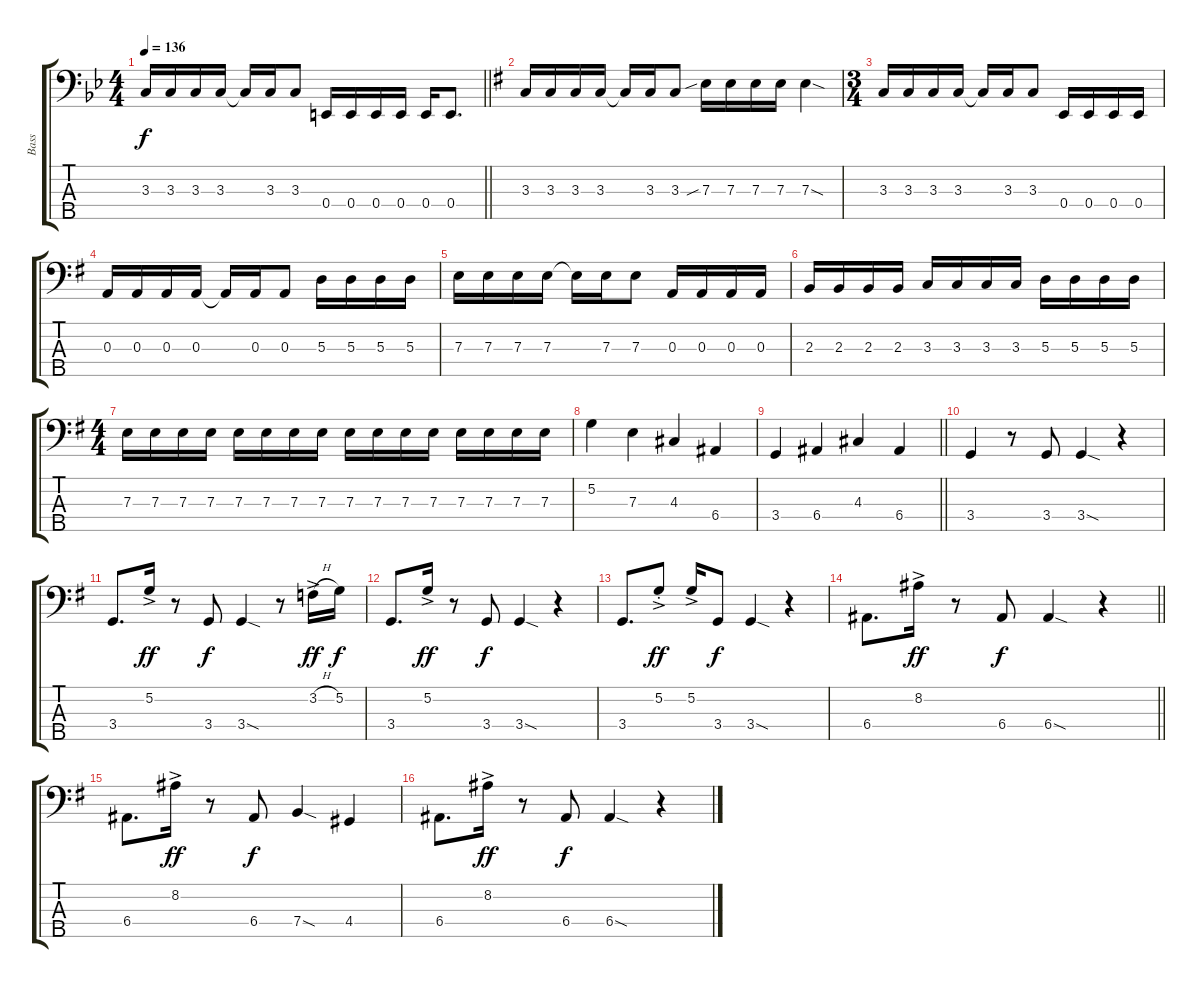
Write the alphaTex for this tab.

\track ("Bass" "Bass") {instrument electricbassfinger}
\staff {score tabs}
\tuning (G2 D2 A1 E1 B0) {hide}
\ts (4 4)
\tempo 136
\clef f4
\barLineRight lightlight
\ks bb
3.3.16{dy f} 3.3.16 3.3.16 3.3.16 3.3{t}.16 3.3.16 3.3.8 0.4.16 0.4.16 0.4.16 0.4.16 0.4.16 0.4.8{d} |
\ks g
3.3.16 3.3.16 3.3.16 3.3.16 3.3{t}.16 3.3.16 3.3.8 7.3{sib}.16 7.3.16 7.3.16 7.3.16 7.3{sod}.4 |
\ts (3 4)
3.3.16 3.3.16 3.3.16 3.3.16 3.3{t}.16 3.3.16 3.3.8 0.4.16 0.4.16 0.4.16 0.4.16 |
0.3.16 0.3.16 0.3.16 0.3.16 0.3{t}.16 0.3.16 0.3.8 5.3.16 5.3.16 5.3.16 5.3.16 |
7.3.16 7.3.16 7.3.16 7.3.16 7.3{t}.16 7.3.16 7.3.8 0.3.16 0.3.16 0.3.16 0.3.16 |
2.3.16 2.3.16 2.3.16 2.3.16 3.3.16 3.3.16 3.3.16 3.3.16 5.3.16 5.3.16 5.3.16 5.3.16 |
\ts (4 4)
7.3.16 7.3.16 7.3.16 7.3.16 7.3.16 7.3.16 7.3.16 7.3.16 7.3.16 7.3.16 7.3.16 7.3.16 7.3.16 7.3.16 7.3.16 7.3.16 |
5.2.4 7.3.4 4.3.4 6.4.4 |
\barLineRight lightlight
3.4.4 6.4.4 4.3.4 6.4.4 |
3.4.4 r.8 3.4.8 3.4{sod}.4 r.4 |
3.4.8{d} 5.2{ac}.16{dy ff} r.8 3.4.8{dy f} 3.4{sod}.4 r.8 3.2{h ac}.16{dy ff} 5.2.16{dy f} |
3.4.8{d} 5.2{ac}.16{dy ff} r.8 3.4.8{dy f} 3.4{sod}.4 r.4 |
3.4.8{d} 5.2{ac st}.8{dy ff} 5.2{ac}.16 3.4.8{dy f} 3.4{sod}.4 r.4 |
\barLineRight lightlight
6.4.8{d} 8.2{ac}.16{dy ff} r.8 6.4.8{dy f} 6.4{sod}.4 r.4 |
6.4.8{d} 8.2{ac}.16{dy ff} r.8 6.4.8{dy f} 7.4{sod}.4 4.4.4 |
6.4.8{d} 8.2{ac}.16{dy ff} r.8 6.4.8{dy f} 6.4{sod}.4 r.4
